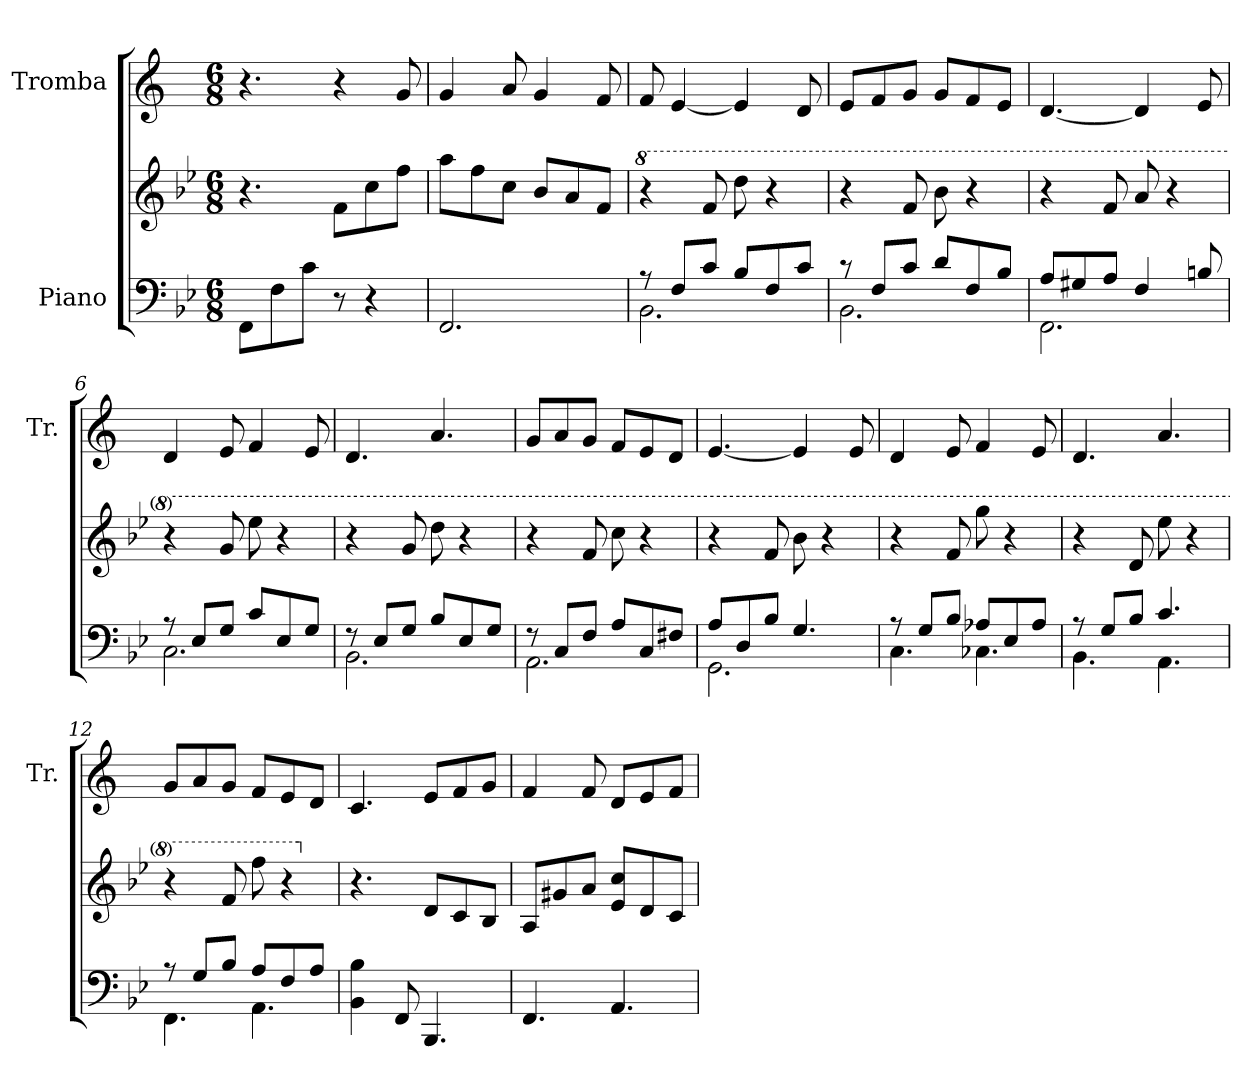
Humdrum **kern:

**kern	**kern	**kern
*part2	*part2	*part1
*staff3	*staff2	*staff1
*I"Piano	*	*I"Tromba
*	*	*I'Tr.
*clefF4	*clefG2	*clefG2
*	*	*ITrd1c2
*k[b-e-]	*k[b-e-]	*k[b-e-]
*M6/8	*M6/8	*M6/8
*MM90	*MM90	*MM90
=1	=1	=1
8FF\L	4.r	4.r
8F\	.	.
8c\J	.	.
8r	8f\L	4r
4r	8cc\	.
.	8ff\J	8f/
=2	=2	=2
2.FF/	8aa\L	4f/
.	8ff\	.
.	8cc\J	8g/
.	8b-/L	4f/
.	8a/	.
.	8f/J	8e-/
=3	=3	=3
*^	*	*
*	*	*8va	*
8r	2.BB-\	4r	8e-/
8F/L	.	.	[4d/
8c/J	.	8ff/	.
8B-/L	.	8ddd\	4d/]
8F/	.	4r	.
8c/J	.	.	8c/
=4	=4	=4	=4
8r	2.BB-\	4r	8d/L
8F/L	.	.	8e-/
8c/J	.	8ff/	8f/J
8d/L	.	8bb-\	8f/L
8F/	.	4r	8e-/
8B-/J	.	.	8d/J
=5	=5	=5	=5
8A/L	2.FF\	4r	[4.c/
8G#X/	.	.	.
8A/J	.	8ff/	.
4F/	.	8aa/	4c/]
.	.	4r	.
8Bn/	.	.	8d/
=6	=6	=6	=6
8r	2.C\	4r	4c/
8E-/L	.	.	.
8G/J	.	8gg/	8d/
8c/L	.	8eee-\	4e-/
8E-/	.	4r	.
8G/J	.	.	8d/
!!LO:LB:g=z
=7	=7	=7	=7
8r	2.BB-\	4r	4.c/
8E-/L	.	.	.
8G/J	.	8gg/	.
8B-/L	.	8ddd\	4.g/
8E-/	.	4r	.
8G/J	.	.	.
=8	=8	=8	=8
8r	2.AA\	4r	8f/L
8C/L	.	.	8g/
8F/J	.	8ff/	8f/J
8A/L	.	8ccc\	8e-/L
8C/	.	4r	8d/
8F#X/J	.	.	8c/J
=9	=9	=9	=9
8A/L	2.GG\	4r	[4.d/
8D/	.	.	.
8B-/J	.	8ff/	.
4.G/	.	8bb-\	4d/]
.	.	4r	.
.	.	.	8d/
=10	=10	=10	=10
8r	4.C\	4r	4c/
8G/L	.	.	.
8B-/J	.	8ff/	8d/
8A-X/L	4.C-X\	8ggg\	4e-/
8E-/	.	4r	.
8A-/J	.	.	8d/
=11	=11	=11	=11
8r	4.BB-\	4r	4.c/
8G/L	.	.	.
8B-/J	.	8dd/	.
4.c/	4.AA\	8eee-\	4.g/
.	.	4r	.
=12	=12	=12	=12
8r	4.FF\	4r	8f/L
8G/L	.	.	8g/
8B-/J	.	8ff/	8f/J
8A/L	4.AA\	8fff\	8e-/L
8F/	.	4r	8d/
8A/J	.	.	8c/J
*v	*v	*	*
=13	=13	=13
*	*X8va	*
4BB-\ 4B-\	4.r	4.B-/
8FF/	.	.
4.BBB-/	8d/L	8d/L
.	8c/	8e-/
.	8B-/J	8f/J
!!LO:LB:g=z
=14	=14	=14
4.FF/	8A/L	4e-/
.	8g#X/	.
.	8a/J	8e-/
4.AA/	8e-/ 8cc/L	8c/L
.	8d/	8d/
.	8c/J	8e-/J
=	=	=
*-	*-	*-
